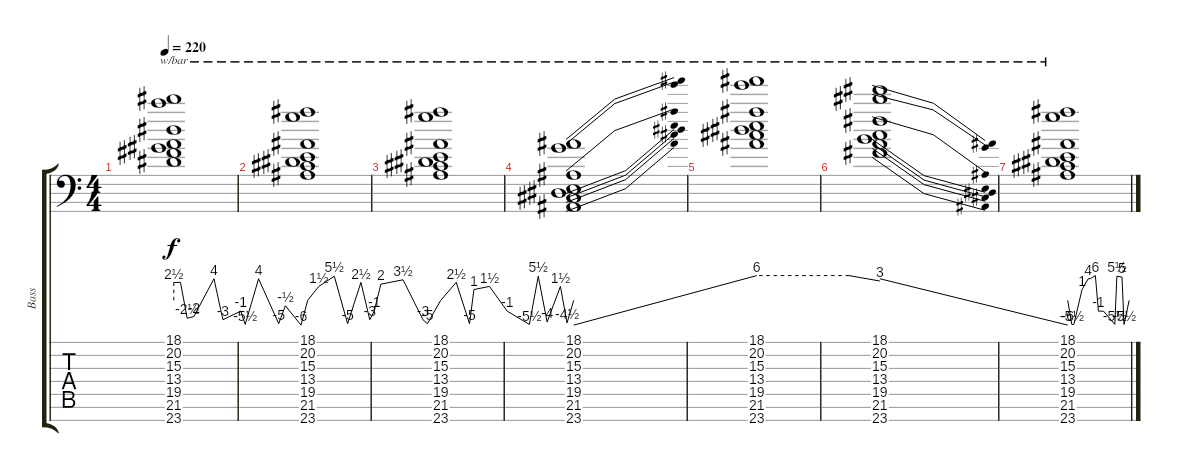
\track ("Bass" "Bass") {instrument slapbass1}
\staff {score tabs}
\tuning (E3 B2 G2 D2 A1 E1 B0) {hide}
\ts (4 4)
\tempo 220
\clef f4
\ks c
(18.1 20.2 15.3 13.4 19.5 21.6 23.7).1{tbe (custom default 0 10 3 10 6 -10 9 -8 18 16 22 -12 30 -4 32 -22 38 16 47 -20 50 -2 57 -24 60 0) dy f} |
(18.1 20.2 15.3 13.4 19.5 21.6 23.7).1{tbe (custom default 0 0 5 6 12 22 18 -20 24 10 28 -12 30 -4 33 8 43 14 52 -12 54 -20 60 0)} |
(18.1 20.2 15.3 13.4 19.5 21.6 23.7).1{tbe (custom default 0 0 7 10 13 -20 15 4 22 6 30 -4 40 -22 44 22 48 -16 54 6 57 -18 60 0)} |
(18.1 20.2 15.3 13.4 19.5 21.6 23.7).1{tbe (dive default 0 -24 60 24)} |
(18.1 20.2 15.3 13.4 19.5 21.6 23.7).1{tbe (custom default 0 24 45 24 60 12)} |
(18.1 20.2 15.3 13.4 19.5 21.6 23.7).1{tbe (dive default 0 16 60 -24)} |
(18.1 20.2 15.3 13.4 19.5 21.6 23.7).1{tbe (custom default 0 0 4 -22 6 -22 14 4 20 16 22 16 27 24 30 -4 35 -4 46 -22 48 22 53 20 55 -22 60 0)}
